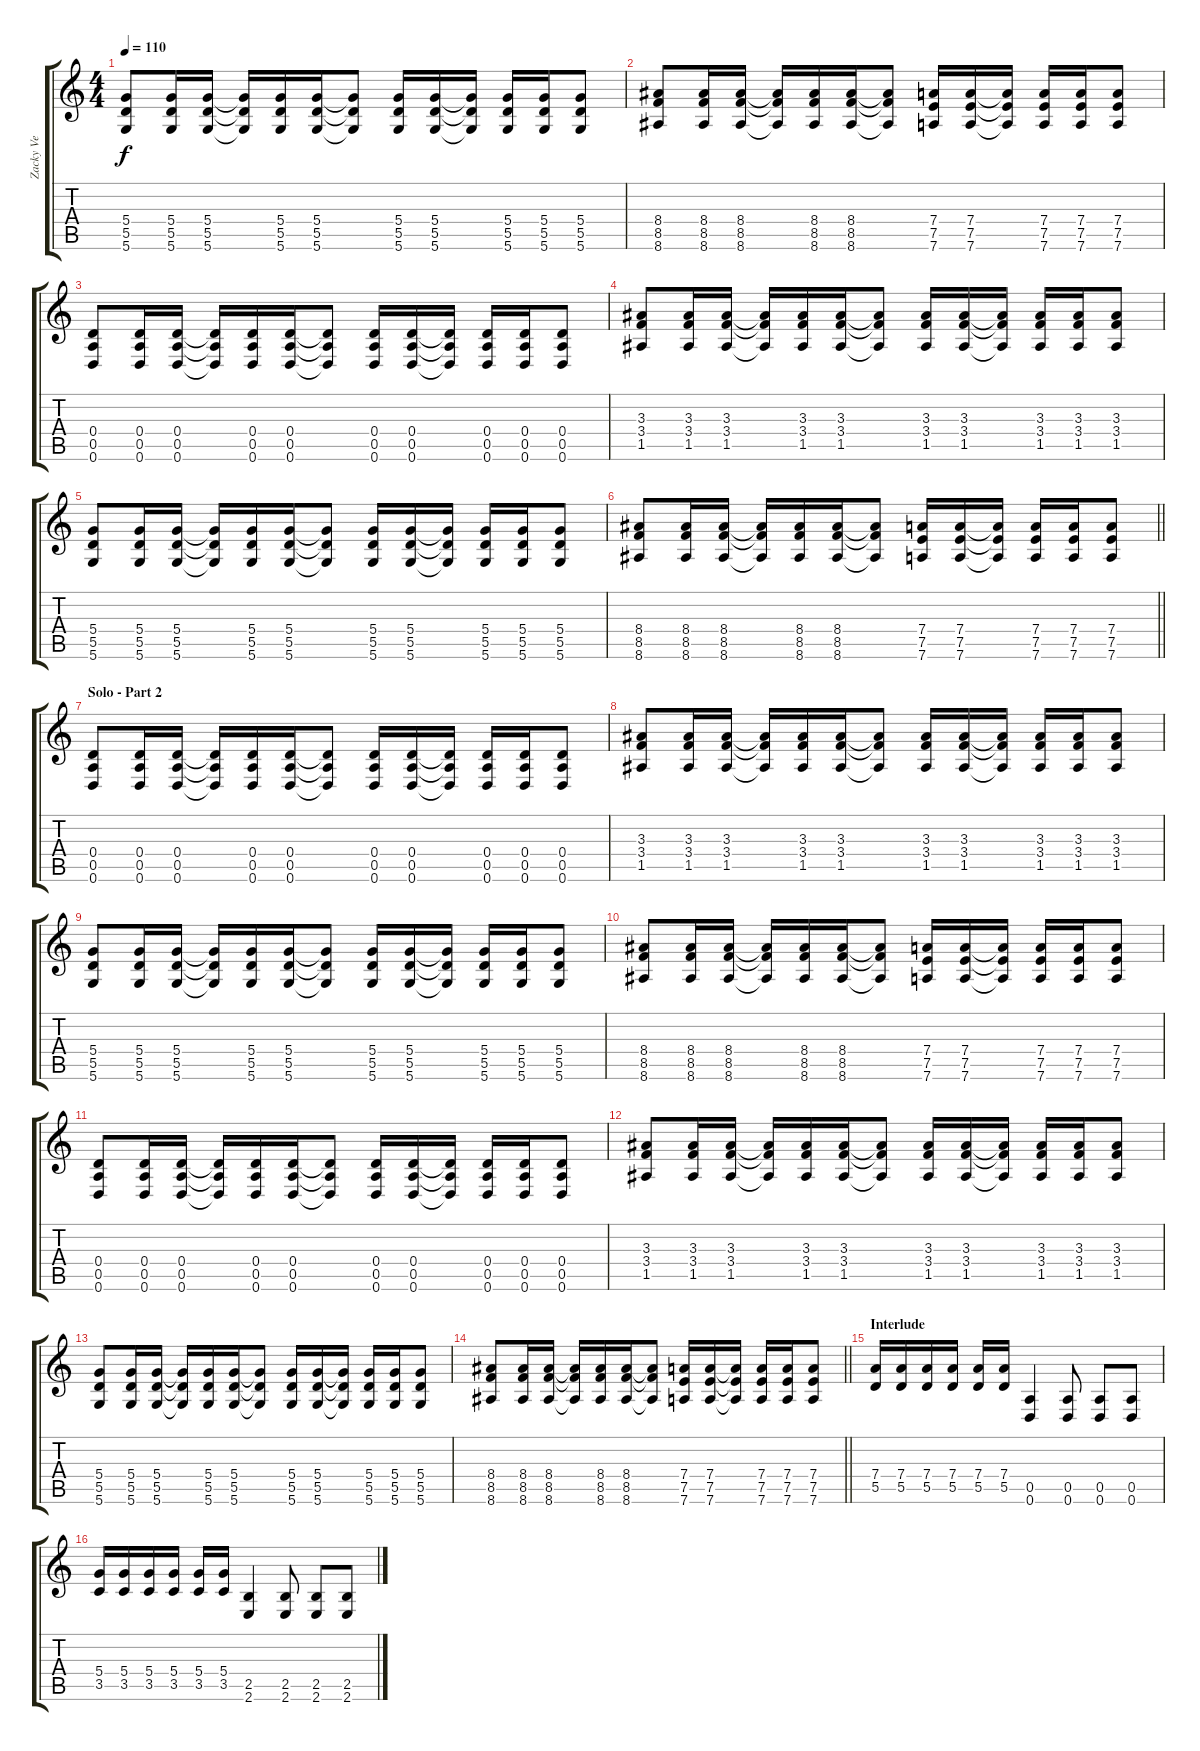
\track ("  Zacky Vengeance - Rhythm" "  Zacky Ve") {instrument overdrivenguitar}
\staff {score tabs}
\tuning (E4 B3 G3 D3 A2 D2) {hide}
\ts (4 4)
\tempo 110
\clef g2
\ks c
(5.4 5.5 5.6).8{dy f} (5.4 5.5 5.6).16 (5.4 5.5 5.6).16 (5.4{t} 5.5{t} 5.6{t}).16 (5.4 5.5 5.6).16 (5.4 5.5 5.6).16 (5.4{t} 5.5{t} 5.6{t}).8 (5.4 5.5 5.6).16 (5.4 5.5 5.6).16 (5.4{t} 5.5{t} 5.6{t}).16 (5.4 5.5 5.6).16 (5.4 5.5 5.6).16 (5.4 5.5 5.6).8 |
(8.4 8.5 8.6).8 (8.4 8.5 8.6).16 (8.4 8.5 8.6).16 (8.4{t} 8.5{t} 8.6{t}).16 (8.4 8.5 8.6).16 (8.4 8.5 8.6).16 (8.4{t} 8.5{t} 8.6{t}).8 (7.4 7.5 7.6).16 (7.4 7.5 7.6).16 (7.4{t} 7.5{t} 7.6{t}).16 (7.4 7.5 7.6).16 (7.4 7.5 7.6).16 (7.4 7.5 7.6).8 |
(0.4 0.5 0.6).8 (0.4 0.5 0.6).16 (0.4 0.5 0.6).16 (0.4{t} 0.5{t} 0.6{t}).16 (0.4 0.5 0.6).16 (0.4 0.5 0.6).16 (0.4{t} 0.5{t} 0.6{t}).8 (0.4 0.5 0.6).16 (0.4 0.5 0.6).16 (0.4{t} 0.5{t} 0.6{t}).16 (0.4 0.5 0.6).16 (0.4 0.5 0.6).16 (0.4 0.5 0.6).8 |
(3.3 3.4 1.5).8 (3.3 3.4 1.5).16 (3.3 3.4 1.5).16 (3.3{t} 3.4{t} 1.5{t}).16 (3.3 3.4 1.5).16 (3.3 3.4 1.5).16 (3.3{t} 3.4{t} 1.5{t}).8 (3.3 3.4 1.5).16 (3.3 3.4 1.5).16 (3.3{t} 3.4{t} 1.5{t}).16 (3.3 3.4 1.5).16 (3.3 3.4 1.5).16 (3.3 3.4 1.5).8 |
(5.4 5.5 5.6).8 (5.4 5.5 5.6).16 (5.4 5.5 5.6).16 (5.4{t} 5.5{t} 5.6{t}).16 (5.4 5.5 5.6).16 (5.4 5.5 5.6).16 (5.4{t} 5.5{t} 5.6{t}).8 (5.4 5.5 5.6).16 (5.4 5.5 5.6).16 (5.4{t} 5.5{t} 5.6{t}).16 (5.4 5.5 5.6).16 (5.4 5.5 5.6).16 (5.4 5.5 5.6).8 |
\barLineRight lightlight
(8.4 8.5 8.6).8 (8.4 8.5 8.6).16 (8.4 8.5 8.6).16 (8.4{t} 8.5{t} 8.6{t}).16 (8.4 8.5 8.6).16 (8.4 8.5 8.6).16 (8.4{t} 8.5{t} 8.6{t}).8 (7.4 7.5 7.6).16 (7.4 7.5 7.6).16 (7.4{t} 7.5{t} 7.6{t}).16 (7.4 7.5 7.6).16 (7.4 7.5 7.6).16 (7.4 7.5 7.6).8 |
\section ("" "Solo - Part 2")
(0.4 0.5 0.6).8 (0.4 0.5 0.6).16 (0.4 0.5 0.6).16 (0.4{t} 0.5{t} 0.6{t}).16 (0.4 0.5 0.6).16 (0.4 0.5 0.6).16 (0.4{t} 0.5{t} 0.6{t}).8 (0.4 0.5 0.6).16 (0.4 0.5 0.6).16 (0.4{t} 0.5{t} 0.6{t}).16 (0.4 0.5 0.6).16 (0.4 0.5 0.6).16 (0.4 0.5 0.6).8 |
(3.3 3.4 1.5).8 (3.3 3.4 1.5).16 (3.3 3.4 1.5).16 (3.3{t} 3.4{t} 1.5{t}).16 (3.3 3.4 1.5).16 (3.3 3.4 1.5).16 (3.3{t} 3.4{t} 1.5{t}).8 (3.3 3.4 1.5).16 (3.3 3.4 1.5).16 (3.3{t} 3.4{t} 1.5{t}).16 (3.3 3.4 1.5).16 (3.3 3.4 1.5).16 (3.3 3.4 1.5).8 |
(5.4 5.5 5.6).8 (5.4 5.5 5.6).16 (5.4 5.5 5.6).16 (5.4{t} 5.5{t} 5.6{t}).16 (5.4 5.5 5.6).16 (5.4 5.5 5.6).16 (5.4{t} 5.5{t} 5.6{t}).8 (5.4 5.5 5.6).16 (5.4 5.5 5.6).16 (5.4{t} 5.5{t} 5.6{t}).16 (5.4 5.5 5.6).16 (5.4 5.5 5.6).16 (5.4 5.5 5.6).8 |
(8.4 8.5 8.6).8 (8.4 8.5 8.6).16 (8.4 8.5 8.6).16 (8.4{t} 8.5{t} 8.6{t}).16 (8.4 8.5 8.6).16 (8.4 8.5 8.6).16 (8.4{t} 8.5{t} 8.6{t}).8 (7.4 7.5 7.6).16 (7.4 7.5 7.6).16 (7.4{t} 7.5{t} 7.6{t}).16 (7.4 7.5 7.6).16 (7.4 7.5 7.6).16 (7.4 7.5 7.6).8 |
(0.4 0.5 0.6).8 (0.4 0.5 0.6).16 (0.4 0.5 0.6).16 (0.4{t} 0.5{t} 0.6{t}).16 (0.4 0.5 0.6).16 (0.4 0.5 0.6).16 (0.4{t} 0.5{t} 0.6{t}).8 (0.4 0.5 0.6).16 (0.4 0.5 0.6).16 (0.4{t} 0.5{t} 0.6{t}).16 (0.4 0.5 0.6).16 (0.4 0.5 0.6).16 (0.4 0.5 0.6).8 |
(3.3 3.4 1.5).8 (3.3 3.4 1.5).16 (3.3 3.4 1.5).16 (3.3{t} 3.4{t} 1.5{t}).16 (3.3 3.4 1.5).16 (3.3 3.4 1.5).16 (3.3{t} 3.4{t} 1.5{t}).8 (3.3 3.4 1.5).16 (3.3 3.4 1.5).16 (3.3{t} 3.4{t} 1.5{t}).16 (3.3 3.4 1.5).16 (3.3 3.4 1.5).16 (3.3 3.4 1.5).8 |
(5.4 5.5 5.6).8 (5.4 5.5 5.6).16 (5.4 5.5 5.6).16 (5.4{t} 5.5{t} 5.6{t}).16 (5.4 5.5 5.6).16 (5.4 5.5 5.6).16 (5.4{t} 5.5{t} 5.6{t}).8 (5.4 5.5 5.6).16 (5.4 5.5 5.6).16 (5.4{t} 5.5{t} 5.6{t}).16 (5.4 5.5 5.6).16 (5.4 5.5 5.6).16 (5.4 5.5 5.6).8 |
\barLineRight lightlight
(8.4 8.5 8.6).8 (8.4 8.5 8.6).16 (8.4 8.5 8.6).16 (8.4{t} 8.5{t} 8.6{t}).16 (8.4 8.5 8.6).16 (8.4 8.5 8.6).16 (8.4{t} 8.5{t} 8.6{t}).8 (7.4 7.5 7.6).16 (7.4 7.5 7.6).16 (7.4{t} 7.5{t} 7.6{t}).16 (7.4 7.5 7.6).16 (7.4 7.5 7.6).16 (7.4 7.5 7.6).8 |
\section ("" "Interlude")
(7.4 5.5).16 (7.4 5.5).16 (7.4 5.5).16 (7.4 5.5).16 (7.4 5.5).16 (7.4 5.5).16 (0.5 0.6).4 (0.5 0.6).8 (0.5 0.6).8 (0.5 0.6).8 |
(5.4 3.5).16 (5.4 3.5).16 (5.4 3.5).16 (5.4 3.5).16 (5.4 3.5).16 (5.4 3.5).16 (2.5 2.6).4 (2.5 2.6).8 (2.5 2.6).8 (2.5 2.6).8
